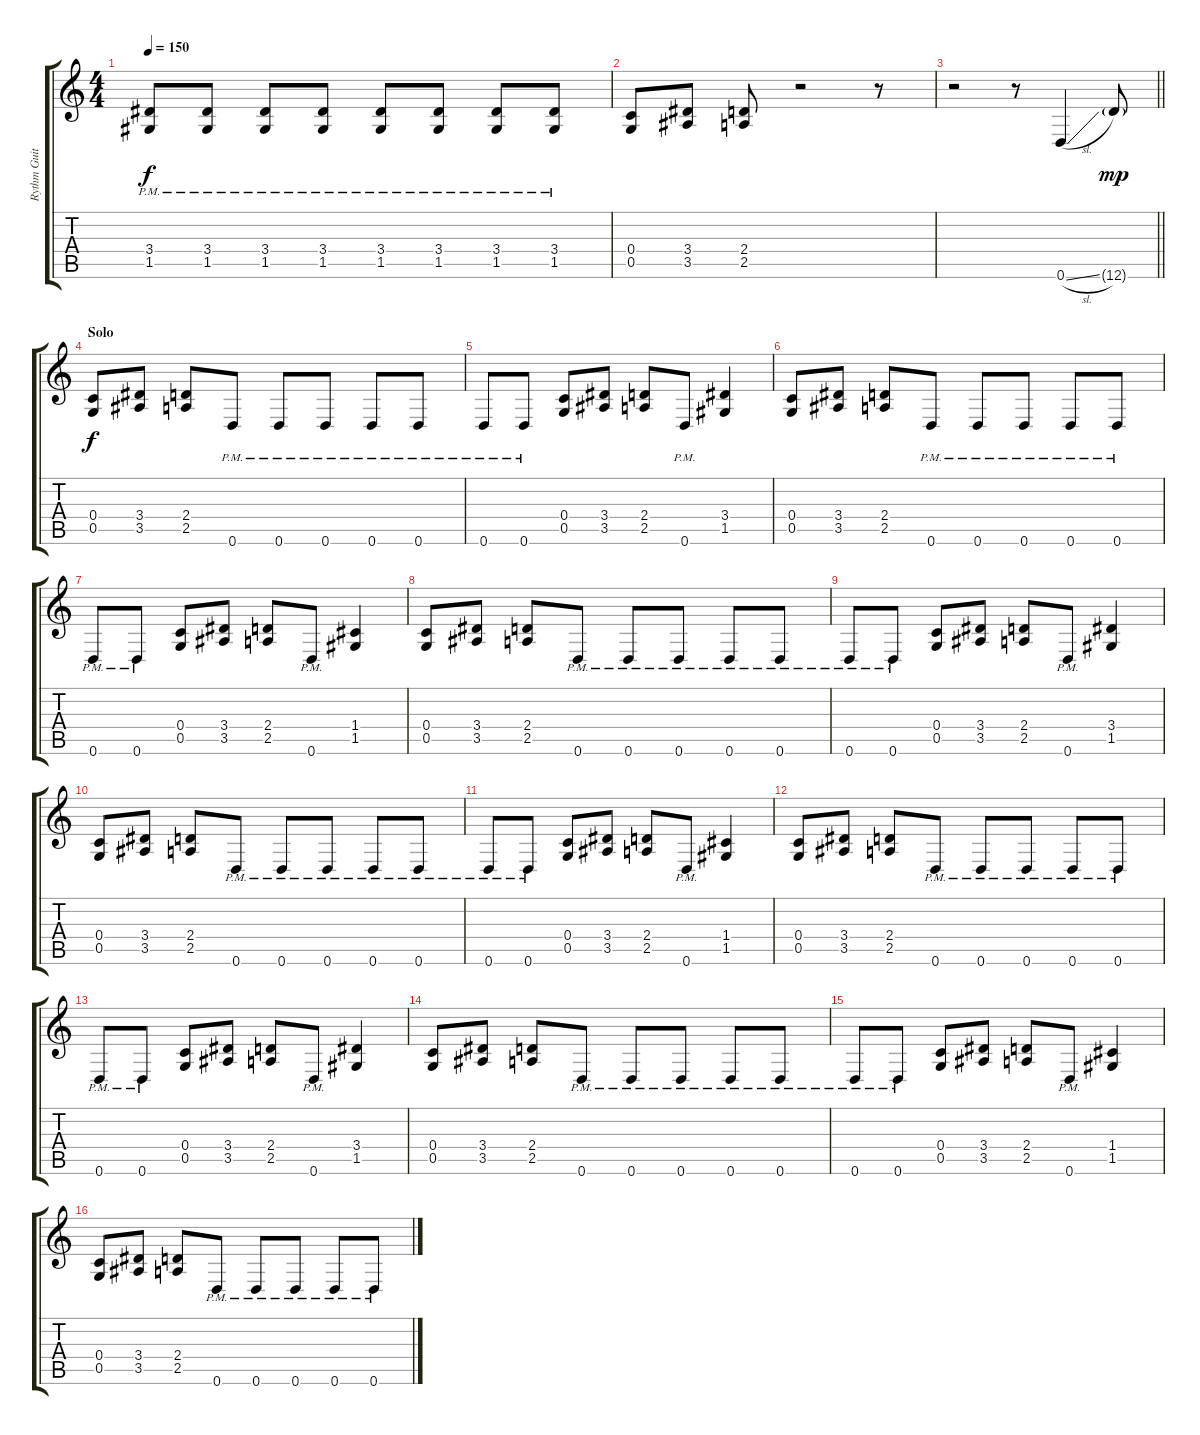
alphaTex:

\track ("Rythm Guitar" "Rythm Guit") {instrument distortionguitar}
\staff {score tabs}
\tuning (D4 A3 F3 C3 G2 D2) {hide}
\ts (4 4)
\tempo 150
\clef g2
\ks c
(3.4{pm} 1.5{pm}).8{dy f} (3.4{pm} 1.5{pm}).8 (3.4{pm} 1.5{pm}).8 (3.4{pm} 1.5{pm}).8 (3.4{pm} 1.5{pm}).8 (3.4{pm} 1.5{pm}).8 (3.4{pm} 1.5{pm}).8 (3.4{pm} 1.5{pm}).8 |
(0.4 0.5).8 (3.4 3.5).8 (2.4 2.5).8 r.2 r.8 |
\barLineRight lightlight
r.2 r.8 0.6{sl}.4 12.6{g}.8{dy mp} |
\section ("" "Solo")
(0.4 0.5).8{dy f} (3.4 3.5).8 (2.4 2.5).8 0.6{pm}.8 0.6{pm}.8 0.6{pm}.8 0.6{pm}.8 0.6{pm}.8 |
0.6{pm}.8 0.6{pm}.8 (0.4 0.5).8 (3.4 3.5).8 (2.4 2.5).8 0.6{pm}.8 (3.4 1.5).4 |
(0.4 0.5).8 (3.4 3.5).8 (2.4 2.5).8 0.6{pm}.8 0.6{pm}.8 0.6{pm}.8 0.6{pm}.8 0.6{pm}.8 |
0.6{pm}.8 0.6{pm}.8 (0.4 0.5).8 (3.4 3.5).8 (2.4 2.5).8 0.6{pm}.8 (1.4 1.5).4 |
(0.4 0.5).8 (3.4 3.5).8 (2.4 2.5).8 0.6{pm}.8 0.6{pm}.8 0.6{pm}.8 0.6{pm}.8 0.6{pm}.8 |
0.6{pm}.8 0.6{pm}.8 (0.4 0.5).8 (3.4 3.5).8 (2.4 2.5).8 0.6{pm}.8 (3.4 1.5).4 |
(0.4 0.5).8 (3.4 3.5).8 (2.4 2.5).8 0.6{pm}.8 0.6{pm}.8 0.6{pm}.8 0.6{pm}.8 0.6{pm}.8 |
0.6{pm}.8 0.6{pm}.8 (0.4 0.5).8 (3.4 3.5).8 (2.4 2.5).8 0.6{pm}.8 (1.4 1.5).4 |
(0.4 0.5).8 (3.4 3.5).8 (2.4 2.5).8 0.6{pm}.8 0.6{pm}.8 0.6{pm}.8 0.6{pm}.8 0.6{pm}.8 |
0.6{pm}.8 0.6{pm}.8 (0.4 0.5).8 (3.4 3.5).8 (2.4 2.5).8 0.6{pm}.8 (3.4 1.5).4 |
(0.4 0.5).8 (3.4 3.5).8 (2.4 2.5).8 0.6{pm}.8 0.6{pm}.8 0.6{pm}.8 0.6{pm}.8 0.6{pm}.8 |
0.6{pm}.8 0.6{pm}.8 (0.4 0.5).8 (3.4 3.5).8 (2.4 2.5).8 0.6{pm}.8 (1.4 1.5).4 |
(0.4 0.5).8 (3.4 3.5).8 (2.4 2.5).8 0.6{pm}.8 0.6{pm}.8 0.6{pm}.8 0.6{pm}.8 0.6{pm}.8
